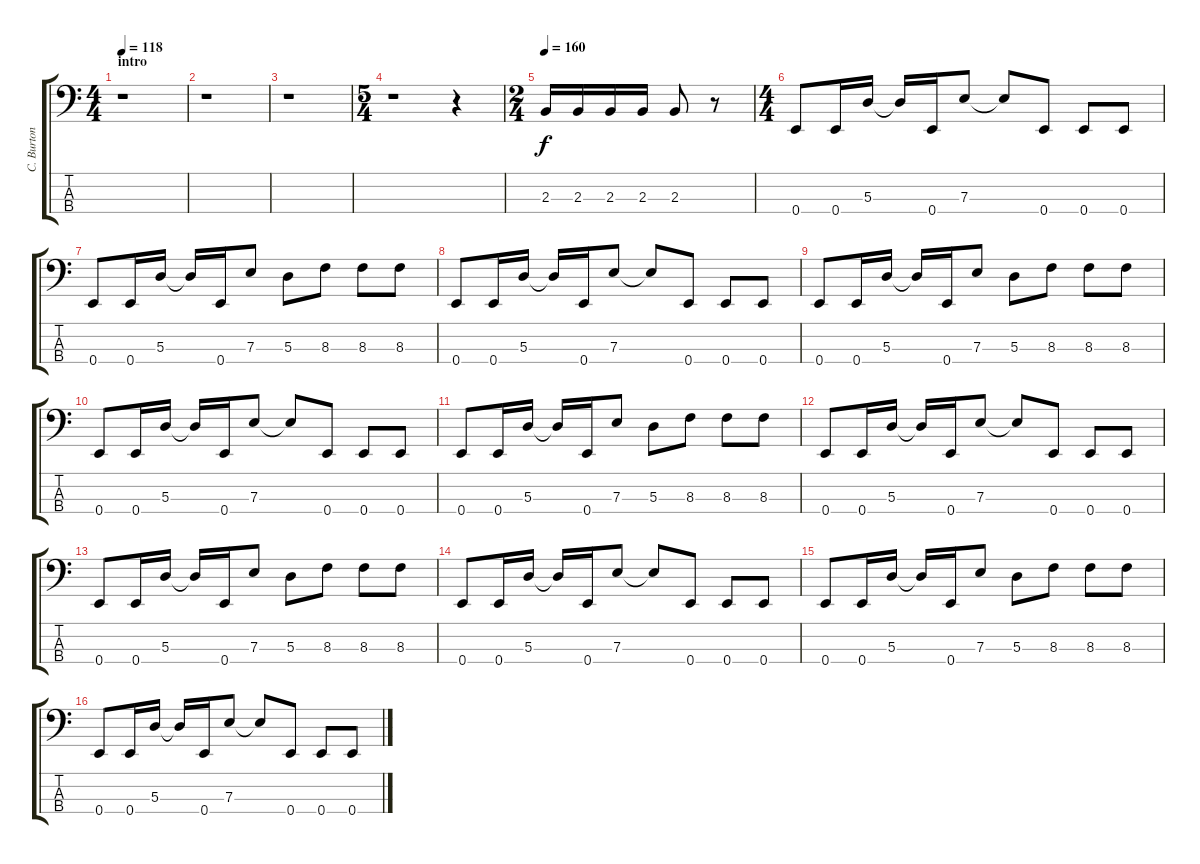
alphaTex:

\track ("C. Burton - Bass" "C. Burton ") {instrument electricbassfinger}
\staff {score tabs}
\tuning (G2 D2 A1 E1) {hide}
\ts (4 4)
\section ("" "intro")
\tempo 118
\clef f4
\ks c
r.1{dy f instrument electricbassfinger} |
r.1 |
r.1 |
\ts (5 4)
r.1 r.4 |
\ts (2 4)
\tempo 160
2.3.16 2.3.16 2.3.16 2.3.16 2.3.8 r.8 |
\ts (4 4)
0.4.8 0.4.16 5.3.16 5.3{t}.16 0.4.16 7.3.8 7.3{t}.8 0.4.8 0.4.8 0.4.8 |
0.4.8 0.4.16 5.3.16 5.3{t}.16 0.4.16 7.3.8 5.3.8 8.3.8 8.3.8 8.3.8 |
0.4.8 0.4.16 5.3.16 5.3{t}.16 0.4.16 7.3.8 7.3{t}.8 0.4.8 0.4.8 0.4.8 |
0.4.8 0.4.16 5.3.16 5.3{t}.16 0.4.16 7.3.8 5.3.8 8.3.8 8.3.8 8.3.8 |
0.4.8 0.4.16 5.3.16 5.3{t}.16 0.4.16 7.3.8 7.3{t}.8 0.4.8 0.4.8 0.4.8 |
0.4.8 0.4.16 5.3.16 5.3{t}.16 0.4.16 7.3.8 5.3.8 8.3.8 8.3.8 8.3.8 |
0.4.8 0.4.16 5.3.16 5.3{t}.16 0.4.16 7.3.8 7.3{t}.8 0.4.8 0.4.8 0.4.8 |
0.4.8 0.4.16 5.3.16 5.3{t}.16 0.4.16 7.3.8 5.3.8 8.3.8 8.3.8 8.3.8 |
0.4.8 0.4.16 5.3.16 5.3{t}.16 0.4.16 7.3.8 7.3{t}.8 0.4.8 0.4.8 0.4.8 |
0.4.8 0.4.16 5.3.16 5.3{t}.16 0.4.16 7.3.8 5.3.8 8.3.8 8.3.8 8.3.8 |
0.4.8 0.4.16 5.3.16 5.3{t}.16 0.4.16 7.3.8 7.3{t}.8 0.4.8 0.4.8 0.4.8
